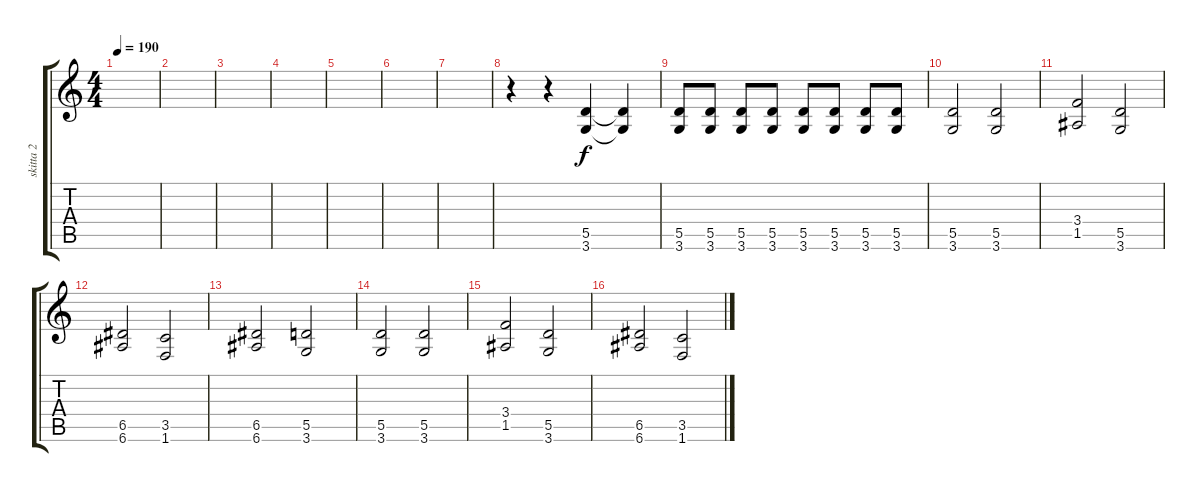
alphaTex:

\track ("skitta 2" "skitta 2") {instrument distortionguitar}
\staff {score tabs}
\tuning (E4 B3 G3 D3 A2 E2) {hide}
\ts (4 4)
\tempo 190
\clef g2
\ks c
|
|
|
|
|
|
|
r.4 r.4 (5.5 3.6).4 (5.5{t} 3.6{t}).4 |
(5.5 3.6).8 (5.5 3.6).8 (5.5 3.6).8 (5.5 3.6).8 (5.5 3.6).8 (5.5 3.6).8 (5.5 3.6).8 (5.5 3.6).8 |
(5.5 3.6).2 (5.5 3.6).2 |
(3.4 1.5).2 (5.5 3.6).2 |
(6.5 6.6).2 (3.5 1.6).2 |
(6.5 6.6).2 (5.5 3.6).2 |
(5.5 3.6).2 (5.5 3.6).2 |
(3.4 1.5).2 (5.5 3.6).2 |
(6.5 6.6).2 (3.5 1.6).2
